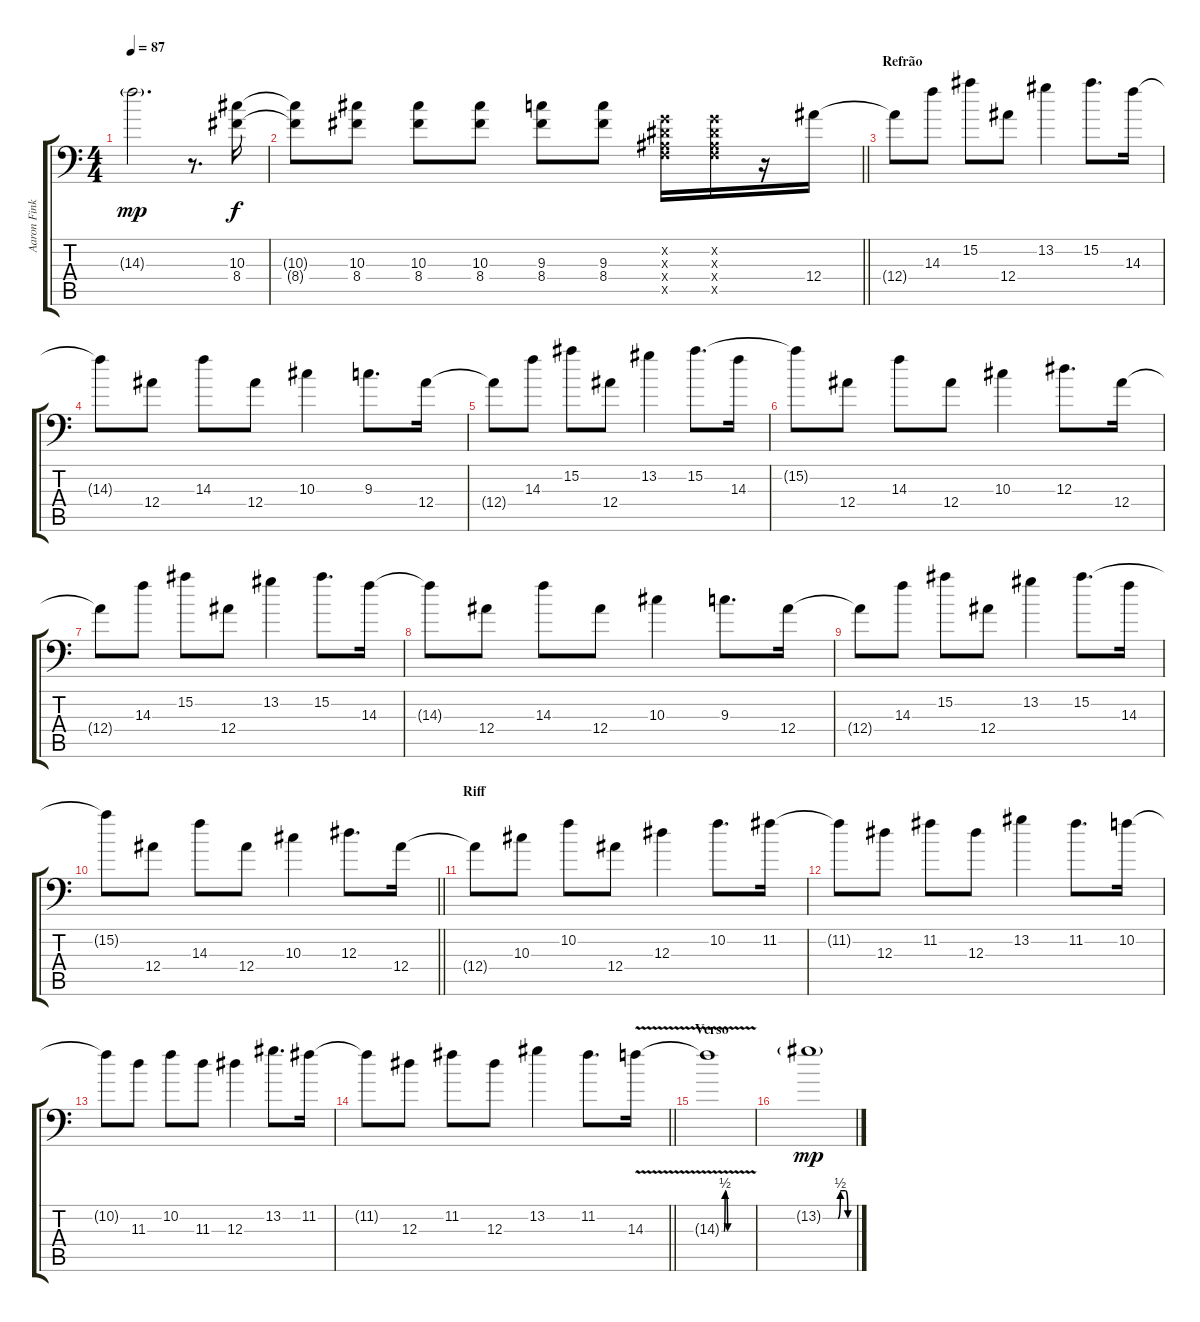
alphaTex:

\track ("Aaron Fink" "Aaron Fink") {instrument distortionguitar}
\staff {score tabs}
\tuning (C4 G3 Eb3 Bb2 F2 Bb1) {hide}
\ts (4 4)
\tempo 87
\clef f4
\ks c
14.3{g}.2{d dy mp} r.8{d} (10.3 8.4).16{dy f} |
\barLineRight lightlight
(10.3{t} 8.4{t}).8 (10.3 8.4).8 (10.3 8.4).8 (10.3 8.4).8 (9.3 8.4).8 (9.3 8.4).8 (0.2{x} 0.3{x} 0.4{x} 0.5{x}).16 (0.2{x} 0.3{x} 0.4{x} 0.5{x}).16 r.16 12.4.16 |
\section ("" "Refrão")
12.4{t}.8 14.3.8 15.2.8 12.4.8 13.2.4 15.2.8{d} 14.3.16 |
14.3{t}.8 12.4.8 14.3.8 12.4.8 10.3.4 9.3.8{d} 12.4.16 |
12.4{t}.8 14.3.8 15.2.8 12.4.8 13.2.4 15.2.8{d} 14.3.16 |
15.2{t}.8 12.4.8 14.3.8 12.4.8 10.3.4 12.3.8{d} 12.4.16 |
12.4{t}.8 14.3.8 15.2.8 12.4.8 13.2.4 15.2.8{d} 14.3.16 |
14.3{t}.8 12.4.8 14.3.8 12.4.8 10.3.4 9.3.8{d} 12.4.16 |
12.4{t}.8 14.3.8 15.2.8 12.4.8 13.2.4 15.2.8{d} 14.3.16 |
\barLineRight lightlight
15.2{t}.8 12.4.8 14.3.8 12.4.8 10.3.4 12.3.8{d} 12.4.16 |
\section ("" "Riff")
12.4{t}.8 10.3.8 10.2.8 12.4.8 12.3.4 10.2.8{d} 11.2.16 |
11.2{t}.8 12.3.8 11.2.8 12.3.8 13.2.4 11.2.8{d} 10.2.16 |
10.2{t}.8 11.3.8 10.2.8 11.3.8 12.3.4 13.2.8{d} 11.2.16 |
\barLineRight lightlight
11.2{t}.8 12.3.8 11.2.8 12.3.8 13.2.4 11.2.8{d} 14.3{v}.16 |
\section ("" "Verso")
14.3{be (custom 0 0 5 0 7 2 12 0 15 0 20 0 44 0 60 0) t}.1 |
13.2{be (custom 0 0 30 0 35 2 45 2 50 0 60 0) g}.1{dy mp}
